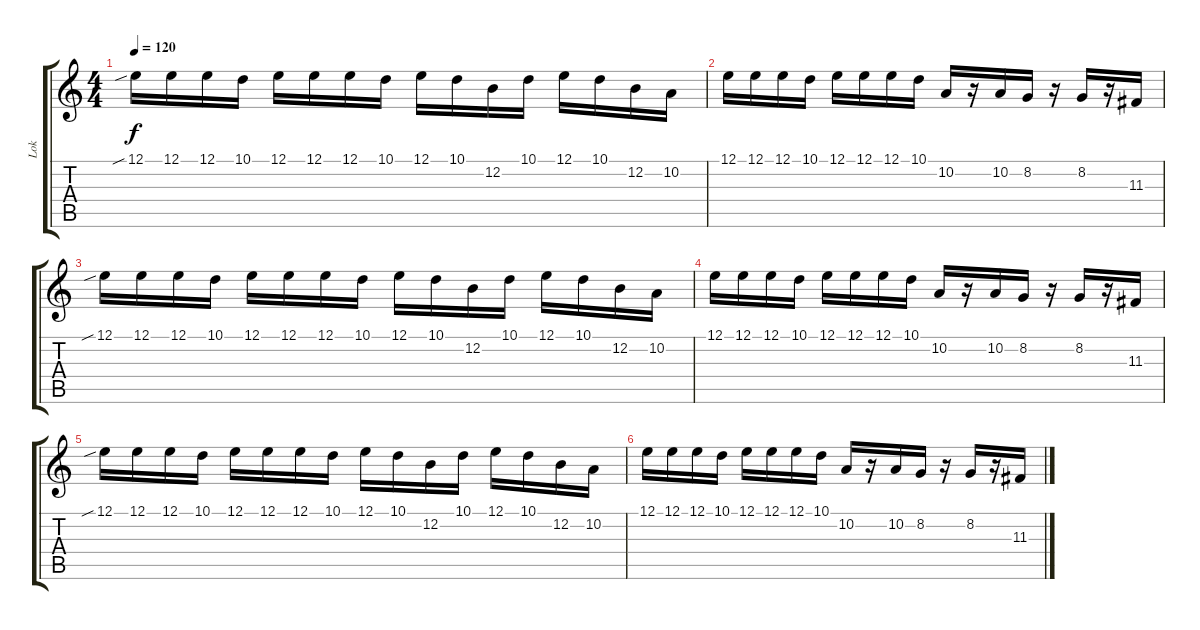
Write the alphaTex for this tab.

\track ("Lok" "Lok") {instrument lead1square}
\staff {score tabs}
\tuning (E4 B3 G3 D3 A2 E2) {hide}
\ts (4 4)
\tempo 120
\clef g2
\ks c
12.1{sib}.16{dy f} 12.1.16 12.1.16 10.1.16 12.1.16 12.1.16 12.1.16 10.1.16 12.1.16 10.1.16 12.2.16 10.1.16 12.1.16 10.1.16 12.2.16 10.2.16 |
12.1.16 12.1.16 12.1.16 10.1.16 12.1.16 12.1.16 12.1.16 10.1.16 10.2.16 r.16 10.2.16 8.2.16 r.16 8.2.16 r.16 11.3.16 |
12.1{sib}.16 12.1.16 12.1.16 10.1.16 12.1.16 12.1.16 12.1.16 10.1.16 12.1.16 10.1.16 12.2.16 10.1.16 12.1.16 10.1.16 12.2.16 10.2.16 |
12.1.16 12.1.16 12.1.16 10.1.16 12.1.16 12.1.16 12.1.16 10.1.16 10.2.16 r.16 10.2.16 8.2.16 r.16 8.2.16 r.16 11.3.16 |
12.1{sib}.16 12.1.16 12.1.16 10.1.16 12.1.16 12.1.16 12.1.16 10.1.16 12.1.16 10.1.16 12.2.16 10.1.16 12.1.16 10.1.16 12.2.16 10.2.16 |
12.1.16 12.1.16 12.1.16 10.1.16 12.1.16 12.1.16 12.1.16 10.1.16 10.2.16 r.16 10.2.16 8.2.16 r.16 8.2.16 r.16 11.3.16
